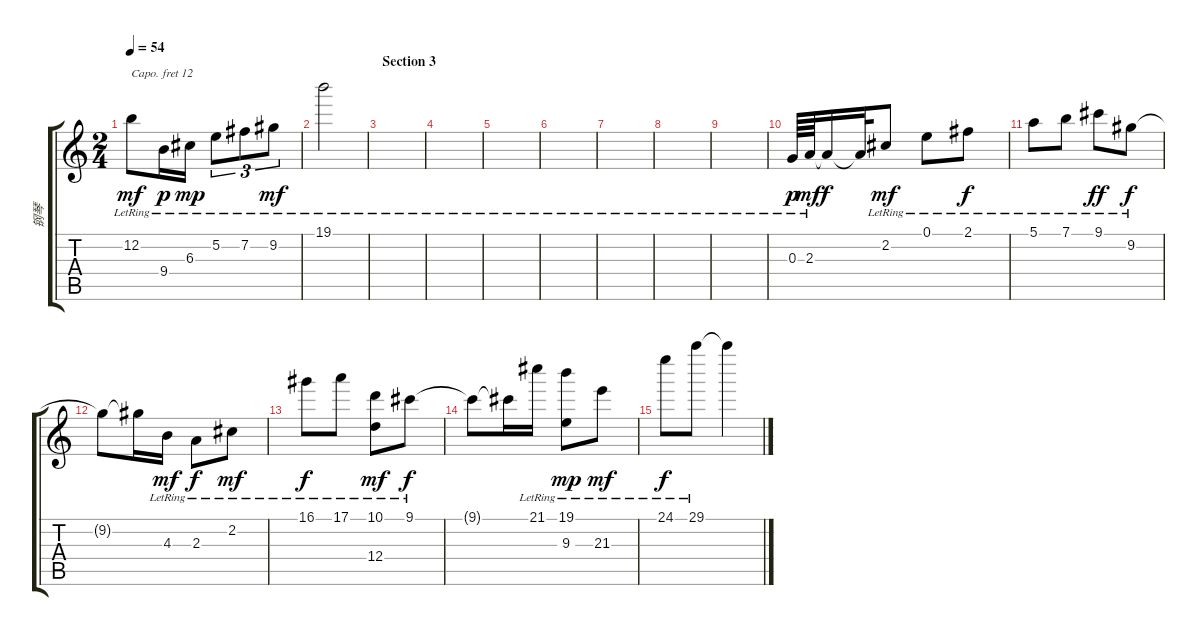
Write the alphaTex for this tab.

\track ("钢琴" "钢琴") {instrument brightacousticpiano}
\staff {score tabs}
\capo 12
\tuning (E4 B3 G3 D3 A2 E2) {hide}
\ts (2 4)
\tempo 54
\clef g2
\ks c
12.2{lr}.8{dy mf} 9.4{lr}.16{dy p} 6.3{lr}.16{dy mp} 5.2{lr}.8{tu (3 2)} 7.2{lr}.8{tu (3 2)} 9.2{lr}.8{tu (3 2) dy mf} |
19.1{lr}.2 |
\section ("" "Section 3")
|
|
|
|
|
|
|
0.3{lr}.64{dy p} 2.3{lr}.64{dy mf} 2.3{t}.16{dy f} 2.3{t}.32 2.2{lr}.8{dy mf} 0.1{lr}.8 2.1{lr}.8{dy f} |
5.1{lr}.8 7.1{lr}.8 9.1{lr}.8{dy ff} 9.2{lr}.8{dy f} |
9.2{t}.8 9.2{t}.16 4.3{lr}.16{dy mf} 2.3{lr}.8{dy f} 2.2{lr}.8{dy mf} |
16.1{lr}.8{dy f} 17.1{lr}.8 (10.1{lr} 12.4{lr}).8{dy mf} 9.1{lr}.8{dy f} |
9.1{t}.8 9.1{t}.16 21.1{lr}.16 (19.1{lr} 9.3).8{dy mp} 21.3{lr}.8{dy mf} |
24.1{lr}.8{dy f} 29.1{lr}.8 29.1{t}.4
